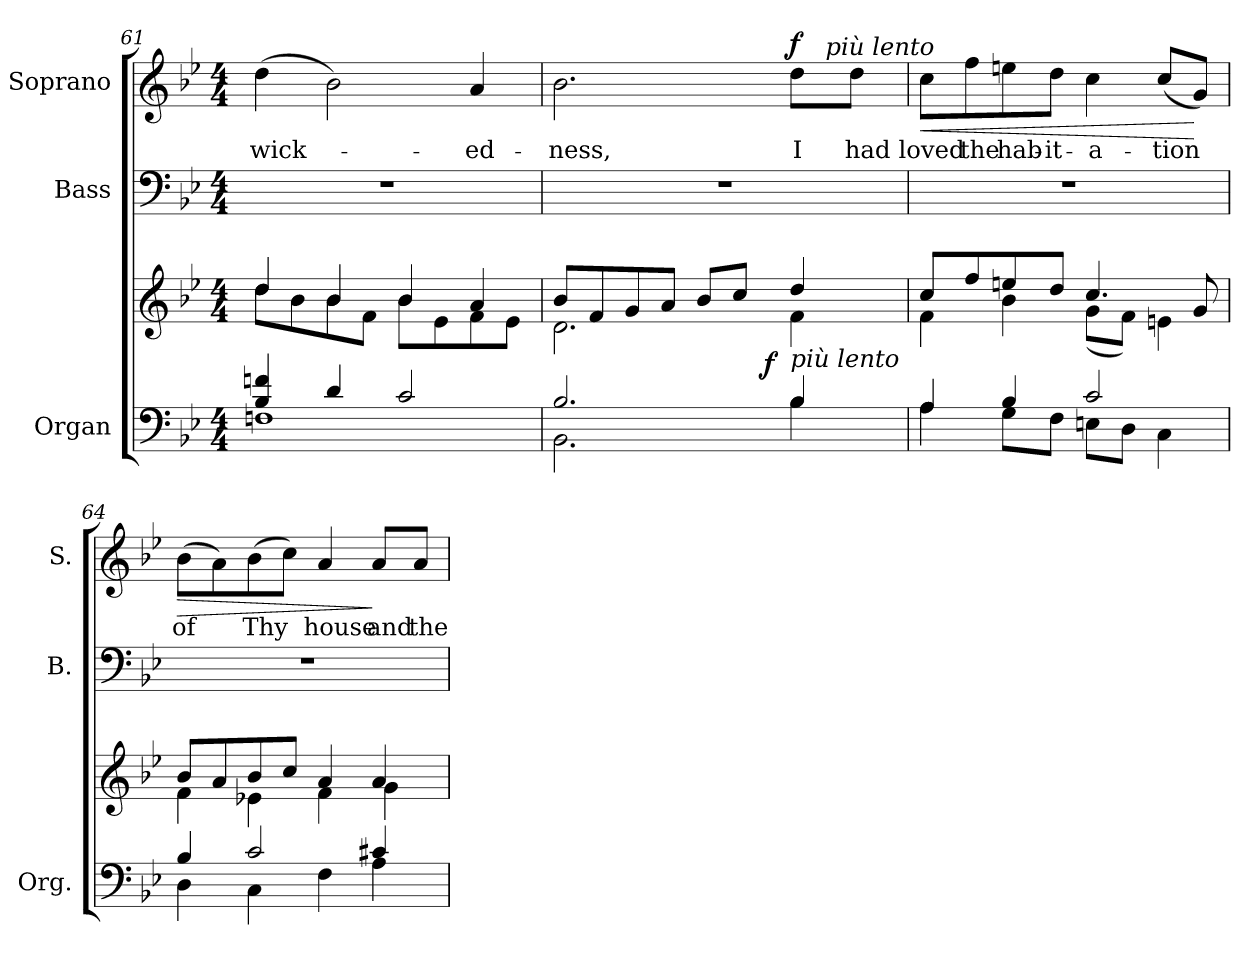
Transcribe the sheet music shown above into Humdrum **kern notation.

**kern	**kern	**dynam	**kern	**kern	**text	**dynam
*part3	*part3	*part3	*part2	*part1	*part1	*part1
*staff4	*staff3	*staff3/4	*staff2	*staff1	*staff1	*staff1
*I"Organ	*	*	*I"Bass	*I"Soprano	*	*
*I'Org.	*	*	*I'B.	*I'S.	*	*
*clefF4	*clefG2	*	*clefF4	*clefG2	*	*
*k[b-e-]	*k[b-e-]	*	*k[b-e-]	*k[b-e-]	*	*
*B-:	*B-:	*	*B-:	*B-:	*	*
*M4/4	*M4/4	*	*M4/4	*M4/4	*	*
=61	=61	=61	=61	=61	=61	=61
*^	*^	*	*	*	*	*
!	!	!	!	!	!	!	!LO:LY:b:color=#000000	!
4B-i/ 4fni	1Fni	4ddi/	8ddi\L	.	1r	(4ddi\	wick-	.
.	.	.	8b-i\	.	.	.	.	.
4di/	.	4b-i/	8b-i\	.	.	2b-i\)	.	.
.	.	.	8fi\J	.	.	.	.	.
2ci/	.	4b-i/	8b-i\L	.	.	.	.	.
.	.	.	8e-i\	.	.	.	.	.
!	!	!	!	!	!	!	!LO:LY:b:color=#000000	!
.	.	4ai/	8fi\	.	.	4ai/	-ed-	.
.	.	.	8e-i\J	.	.	.	.	.
!!LO:PB:g=z
=62	=62	=62	=62	=62	=62	=62	=62	=62
!	!	!	!	!	!	!	!LO:LY:b:color=#000000	!
*	*	*	*^	*	*	*^	*	*
2.B-i/	2.BB-i\	8b-i/L	2.di\	2ryy	.	1r	2.b-i\	2ryy	-ness,	.
.	.	8fi/	.	.	.	.	.	.	.	.
.	.	8gi/	.	.	.	.	.	.	.	.
.	.	8ai/J	.	.	.	.	.	.	.	.
.	.	8b-i/L	.	8ryy	.	.	.	4ryy	.	.
.	.	8cci/J	.	32ryy	.	.	.	.	.	.
.	.	.	.	64ryy	.	.	.	.	.	.
.	.	.	.	256..ryy	.	.	.	.	.	.
.	.	.	.	4ryy	f	.	.	.	.	.
!	!	!LO:TX:b:i:t=più lento	!	!	!	!	!	!	!	!
!	!	!	!	!	!	!	!	!	!LO:LY:b:color=#000000	!
4B-i/	4B-i\	4ddi/	4fi\	.	.	.	8ddi\L	32ryy	I	f
.	.	.	.	.	.	.	.	64ryy	.	.
.	.	.	.	.	.	.	.	128ryy	.	.
.	.	.	.	.	.	.	.	512.ryy	.	.
!	!	!	!	!	!	!	!	!LO:TX:a:i:t=più lento	!	!
.	.	.	.	.	.	.	.	8ryy	.	.
!	!	!	!	!	!	!	!	!	!LO:LY:b:color=#000000	!
.	.	.	.	.	.	.	8ddi\J	.	had	.
.	.	.	.	16ryy	.	.	.	.	.	.
.	.	.	.	.	.	.	.	16ryy	.	.
.	.	.	.	128ryy	.	.	.	.	.	.
.	.	.	.	.	.	.	.	256ryy	.	.
.	.	.	.	1024ryy	.	.	.	1024ryy	.	.
*	*	*	*v	*v	*	*	*v	*v	*	*
=63	=63	=63	=63	=63	=63	=63	=63	=63
*	*	*	*^	*	*	*^	*	*
!	!	!	!	!	!	!	!	!	!LO:LY:b:color=#000000	!LO:HP:b
*	*	*	*v	*v	*	*	*v	*v	*	*
4Ai/	4Ai\	8cci/L	4fi\	.	1r	8cci\L	loved	<
!	!	!	!	!	!	!	!LO:LY:b:color=#000000	!
.	.	8ffi/	.	.	.	8ffi\	the	.
!	!	!	!	!	!	!	!LO:LY:b:color=#000000	!
4B-i/	8Gi\L	8eeni/	4b-i\	.	.	8eeni\	hab-	.
!	!	!	!	!	!	!	!LO:LY:b:color=#000000	!
.	8Fi\J	8ddi/J	.	.	.	8ddi\J	-it-	.
!	!	!	!	!	!	!	!LO:LY:b:color=#000000	!
2ci/	8Eni\L	4.cci/	(8gi\L	.	.	4cci\	-a-	.
.	8Di\J	.	8fi\J)	.	.	.	.	.
!	!	!	!	!	!	!	!LO:LY:b:color=#000000	!
.	4Ci\	.	4eni\	.	.	(8cci/L	-tion	.
.	.	8gi/	.	.	.	8gi/J)	.	[
=64	=64	=64	=64	=64	=64	=64	=64	=64
!	!	!	!	!	!	!	!LO:LY:b:color=#000000	!LO:HP:b
4B-i/	4Di\	8b-i/L	4fi\	.	1r	(8b-i\L	of	>
.	.	8ai/	.	.	.	8ai\)	.	.
!	!	!	!	!	!	!	!LO:LY:b:color=#000000	!
2ci/	4Ci\	8b-i/	4e-Xi\	.	.	(8b-i\	Thy	.
.	.	8cci/J	.	.	.	8cci\J)	.	.
!	!	!	!	!	!	!	!LO:LY:b:color=#000000	!
.	4Fi\	4ai/	4fi\	.	.	4ai/	house	.
!	!	!	!	!	!	!	!LO:LY:b:color=#000000	!
4c#Xi/	4Ai\	4ai/	4gi\	.	.	8ai/L	and	]
!	!	!	!	!	!	!	!LO:LY:b:color=#000000	!
.	.	.	.	.	.	8ai/J	the	.
*v	*v	*	*	*	*	*	*	*
*	*v	*v	*	*	*	*	*
=	=	=	=	=	=	=
*-	*-	*-	*-	*-	*-	*-
